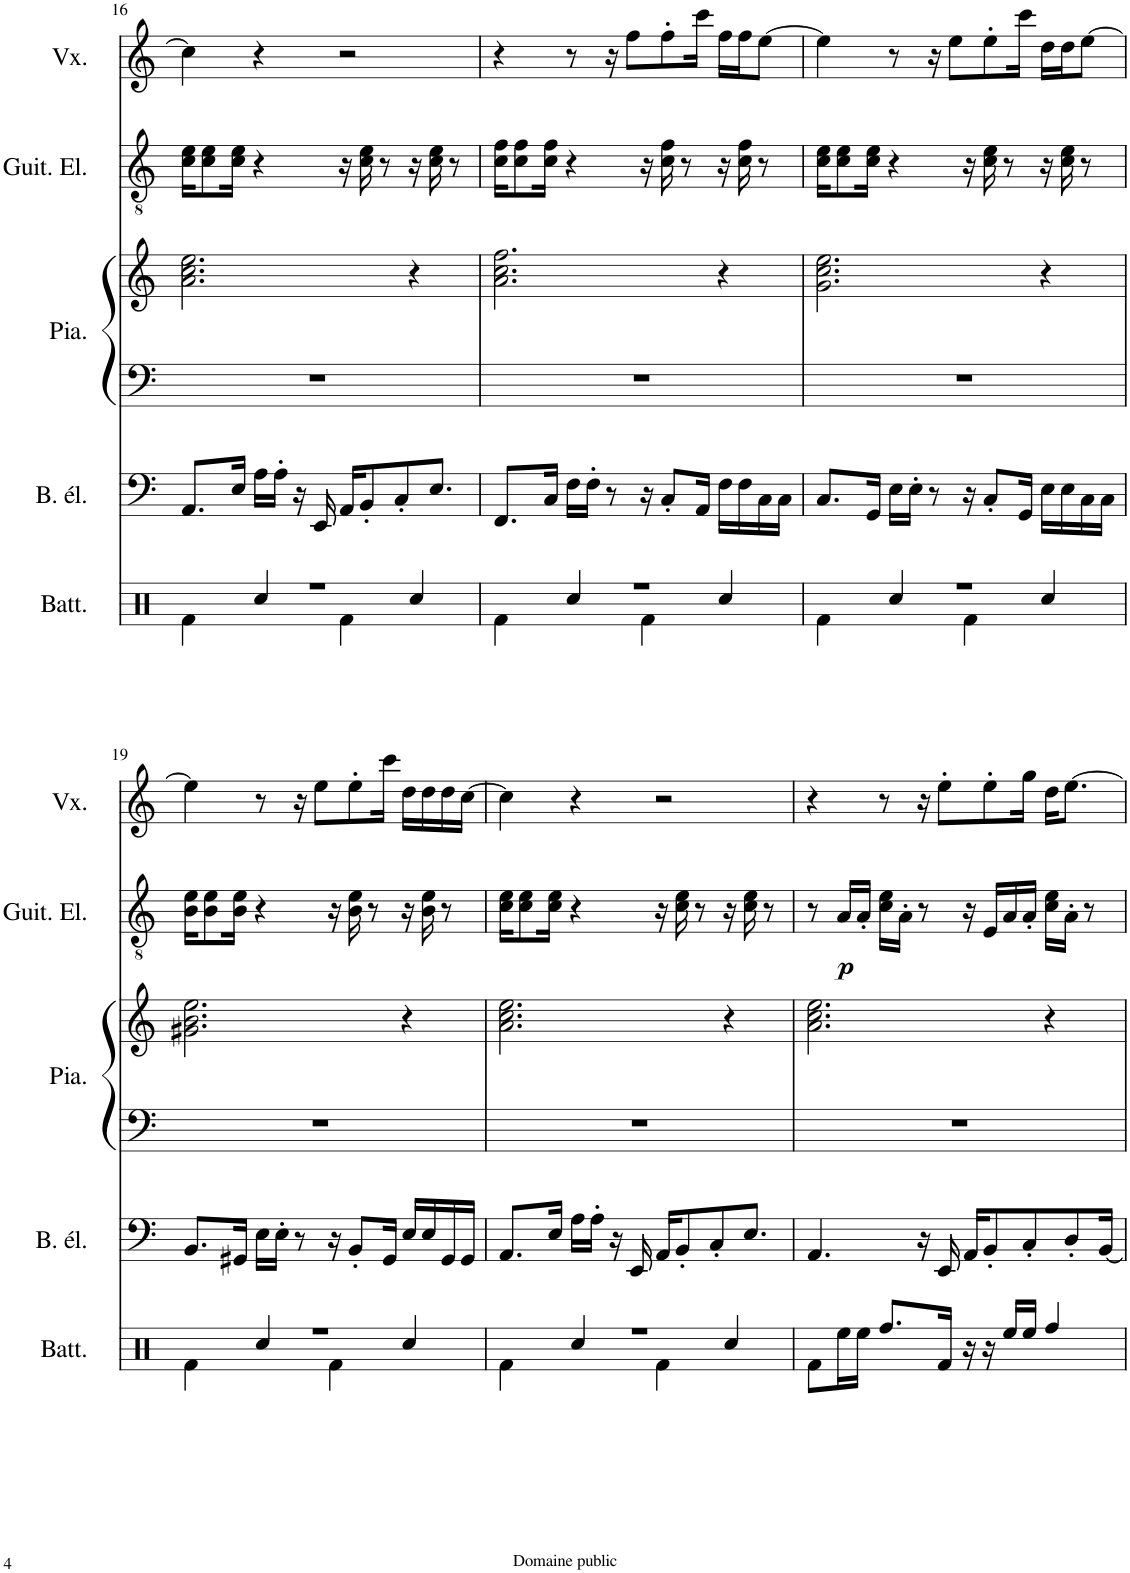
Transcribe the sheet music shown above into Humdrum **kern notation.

**kern	**kern	**kern	**kern	**kern	**dynam	**kern
*part5	*part4	*part3	*part3	*part2	*part2	*part1
*staff6	*staff5	*staff4	*staff3	*staff2	*staff2	*staff1
*I"Batterie	*I"Basse électrique	*I"Piano	*	*I"Guitare électrique	*	*I"Voix
*I'Batt.	*I'B. él.	*I'Pia.	*	*I'Guit. El.	*	*I'Vx.
!!LO:PB:g=z
*clefX	*clefF4	*clefF4	*clefG2	*clefGv2	*	*clefG2
*	*Trd7c12	*	*	*	*	*
*k[]	*k[]	*k[]	*k[]	*k[]	*	*k[]
*M4/4	*M4/4	*M4/4	*M4/4	*M4/4	*	*M4/4
=16	=16	=16	=16	=16	=16	=16
*^	*	*	*	*	*	*
1r	4Rf\	8.AA/L	1r	2.a\ 2.cc\ 2.ee\	16c\ 16e\KL	.	4cc\]
.	.	.	.	.	8c\ 8e\	.	.
.	.	16E/Jk	.	.	16c\ 16e\Jk	.	.
.	4Rcc/	16A\LL	.	.	4r	.	4r
.	.	16A'\JJ	.	.	.	.	.
.	.	16r	.	.	.	.	.
.	.	16EE/	.	.	.	.	.
.	4Rf\	16AA/KL	.	.	16r	.	2r
.	.	8BB'/	.	.	16c\ 16e\	.	.
.	.	.	.	.	8r	.	.
.	.	8C'/	.	.	.	.	.
.	4Rcc/	.	.	4r	16r	.	.
.	.	8.E/J	.	.	16c\ 16e\	.	.
.	.	.	.	.	8r	.	.
=17	=17	=17	=17	=17	=17	=17	=17
1r	4Rf\	8.FF/L	1r	2.a\ 2.cc\ 2.ff\	16c\ 16f\KL	.	4r
.	.	.	.	.	8c\ 8f\	.	.
.	.	16C/Jk	.	.	16c\ 16f\Jk	.	.
.	4Rcc/	16F\LL	.	.	4r	.	8r
.	.	16F'\JJ	.	.	.	.	.
.	.	8r	.	.	.	.	16r
.	.	.	.	.	.	.	8ff\L
.	4Rf\	16r	.	.	16r	.	.
.	.	8C'/L	.	.	16c\ 16f\	.	8ff'\
.	.	.	.	.	8r	.	.
.	.	16AA/Jk	.	.	.	.	16ccc\Jk
.	4Rcc/	16F\LL	.	4r	16r	.	16ff\LL
.	.	16F\	.	.	16c\ 16f\	.	16ff\J
.	.	16C\	.	.	8r	.	[8ee\J
.	.	16C\JJ	.	.	.	.	.
=18	=18	=18	=18	=18	=18	=18	=18
1r	4Rf\	8.C/L	1r	2.g\ 2.cc\ 2.ee\	16c\ 16e\KL	.	4ee\]
.	.	.	.	.	8c\ 8e\	.	.
.	.	16GG/Jk	.	.	16c\ 16e\Jk	.	.
.	4Rcc/	16E\LL	.	.	4r	.	8r
.	.	16E'\JJ	.	.	.	.	.
.	.	8r	.	.	.	.	16r
.	.	.	.	.	.	.	8ee\L
.	4Rf\	16r	.	.	16r	.	.
.	.	8C'/L	.	.	16c\ 16e\	.	8ee'\
.	.	.	.	.	8r	.	.
.	.	16GG/Jk	.	.	.	.	16ccc\Jk
.	4Rcc/	16E\LL	.	4r	16r	.	16dd\LL
.	.	16E\	.	.	16c\ 16e\	.	16dd\J
.	.	16C\	.	.	8r	.	[8ee\J
.	.	16C\JJ	.	.	.	.	.
!!LO:LB:g=z
=19	=19	=19	=19	=19	=19	=19	=19
1r	4Rf\	8.BB/L	1r	2.g#X\ 2.b\ 2.ee\	16B\ 16e\KL	.	4ee\]
.	.	.	.	.	8B\ 8e\	.	.
.	.	16GG#X/Jk	.	.	16B\ 16e\Jk	.	.
.	4Rcc/	16E\LL	.	.	4r	.	8r
.	.	16E'\JJ	.	.	.	.	.
.	.	8r	.	.	.	.	16r
.	.	.	.	.	.	.	8ee\L
.	4Rf\	16r	.	.	16r	.	.
.	.	8BB'/L	.	.	16B\ 16e\	.	8ee'\
.	.	.	.	.	8r	.	.
.	.	16GG#/Jk	.	.	.	.	16ccc\Jk
.	4Rcc/	16E/LL	.	4r	16r	.	16dd\LL
.	.	16E/	.	.	16B\ 16e\	.	16dd\
.	.	16GG#/	.	.	8r	.	16dd\
.	.	16GG#/JJ	.	.	.	.	[16cc\JJ
=20	=20	=20	=20	=20	=20	=20	=20
1r	4Rf\	8.AA/L	1r	2.a\ 2.cc\ 2.ee\	16c\ 16e\KL	.	4cc\]
.	.	.	.	.	8c\ 8e\	.	.
.	.	16E/Jk	.	.	16c\ 16e\Jk	.	.
.	4Rcc/	16A\LL	.	.	4r	.	4r
.	.	16A'\JJ	.	.	.	.	.
.	.	16r	.	.	.	.	.
.	.	16EE/	.	.	.	.	.
.	4Rf\	16AA/KL	.	.	16r	.	2r
.	.	8BB'/	.	.	16c\ 16e\	.	.
.	.	.	.	.	8r	.	.
.	.	8C'/	.	.	.	.	.
.	4Rcc/	.	.	4r	16r	.	.
.	.	8.E/J	.	.	16c\ 16e\	.	.
.	.	.	.	.	8r	.	.
*v	*v	*	*	*	*	*	*
=21	=21	=21	=21	=21	=21	=21
8Rf\L	4.AA/	1r	2.a\ 2.cc\ 2.ee\	8r	.	4r
!	!	!	!	!	!LO:DY:b	!
16Ree\L	.	.	.	16A/LL	p	.
16Ree\JJ	.	.	.	16A'/JJ	.	.
8.Rff/L	.	.	.	16c\ 16e\LL	.	8r
.	.	.	.	16A'\JJ	.	.
.	16r	.	.	8r	.	16r
16Rf/Jk	16EE/	.	.	.	.	8ee'\L
16r	16AA/KL	.	.	16r	.	.
16r	8BB'/	.	.	16E/LL	.	8ee'\
16Ree/LL	.	.	.	16A/	.	.
16Ree/JJ	8C'/	.	.	16A'/JJ	.	16gg\Jk
4Rff/	.	.	4r	16c\ 16e\LL	.	16dd\KL
.	8D'/	.	.	16A'\JJ	.	[8.ee\J
.	.	.	.	8r	.	.
.	[16BB/Jk	.	.	.	.	.
=	=	=	=	=	=	=
*-	*-	*-	*-	*-	*-	*-
